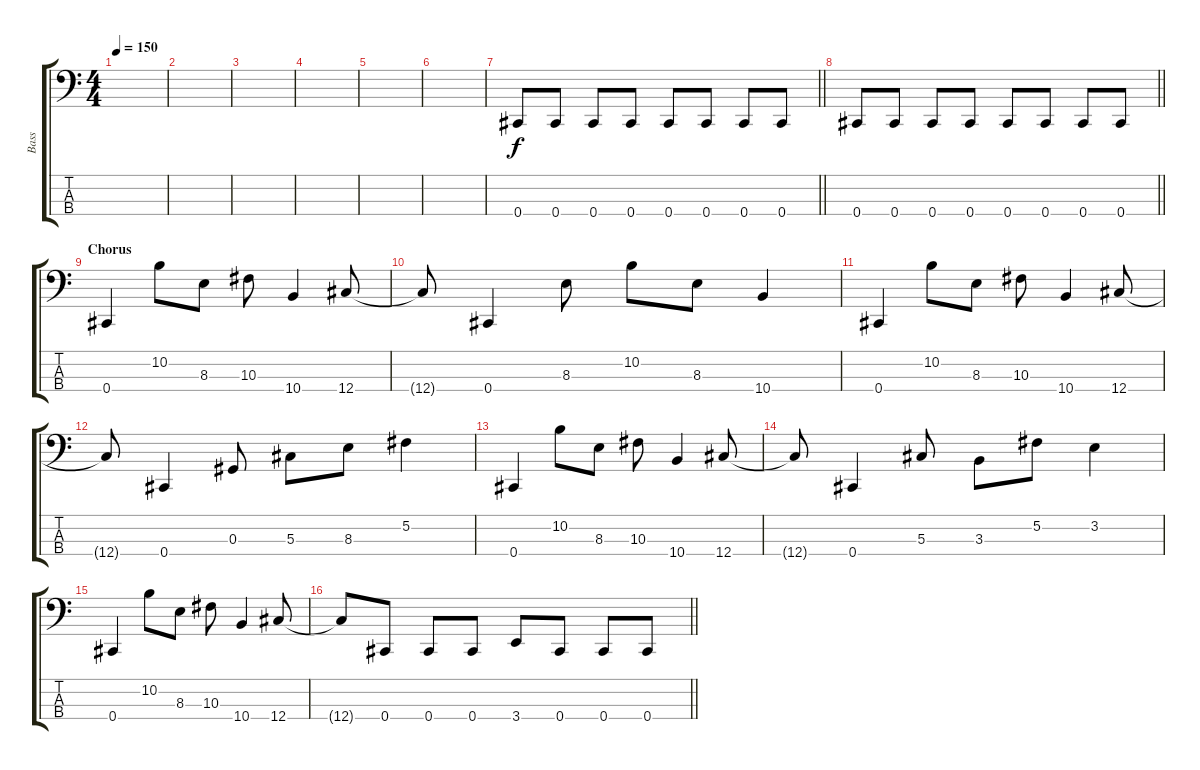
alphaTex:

\track ("Bass" "Bass") {instrument electricbasspick}
\staff {score tabs}
\tuning (Gb2 Db2 Ab1 Db1) {hide}
\ts (4 4)
\tempo 150
\clef f4
\ks c
|
|
|
|
|
|
\barLineRight lightlight
0.4.8 0.4.8 0.4.8 0.4.8 0.4.8 0.4.8 0.4.8 0.4.8 |
\barLineRight lightlight
0.4.8 0.4.8 0.4.8 0.4.8 0.4.8 0.4.8 0.4.8 0.4.8 |
\section ("" "Chorus")
0.4.4 10.2.8 8.3.8 10.3.8 10.4.4 12.4.8 |
12.4{t}.8 0.4.4 8.3.8 10.2.8 8.3.8 10.4.4 |
0.4.4 10.2.8 8.3.8 10.3.8 10.4.4 12.4.8 |
12.4{t}.8 0.4.4 0.3.8 5.3.8 8.3.8 5.2.4 |
0.4.4 10.2.8 8.3.8 10.3.8 10.4.4 12.4.8 |
12.4{t}.8 0.4.4 5.3.8 3.3.8 5.2.8 3.2.4 |
0.4.4 10.2.8 8.3.8 10.3.8 10.4.4 12.4.8 |
\barLineRight lightlight
12.4{t}.8 0.4.8 0.4.8 0.4.8 3.4.8 0.4.8 0.4.8 0.4.8
